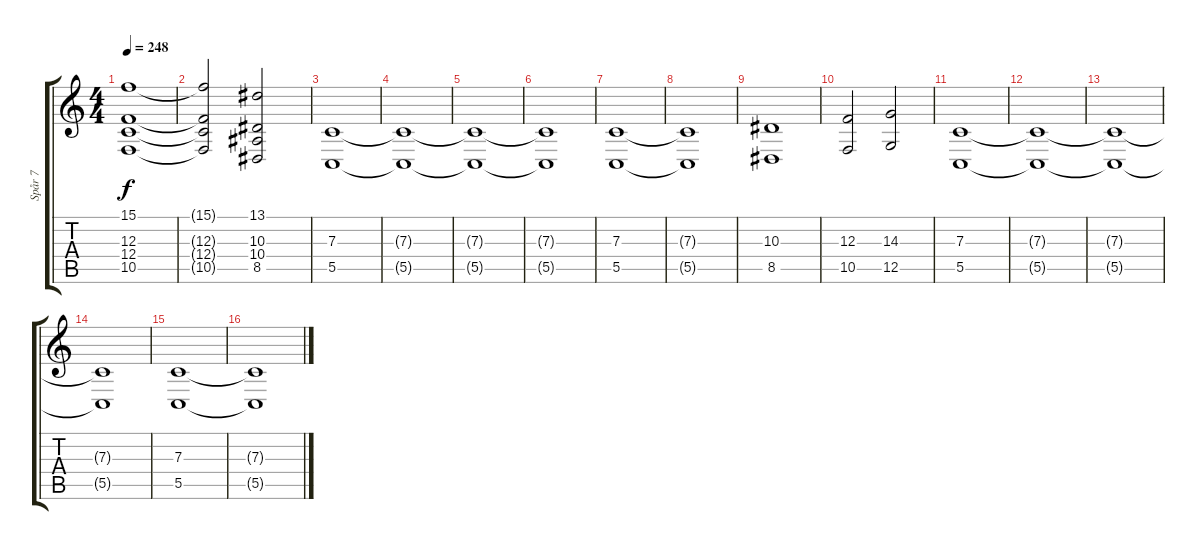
\track ("Spår 7" "Spår 7") {instrument stringensemble1}
\staff {score tabs}
\tuning (D4 A3 F3 C3 G2 C2) {hide}
\ts (4 4)
\tempo 248
\clef g2
\ks c
(15.1 12.3 12.4 10.5).1{dy f} |
(15.1{t} 12.3{t} 12.4{t} 10.5{t}).2 (13.1 10.3 10.4 8.5).2 |
(7.3 5.5).1 |
(7.3{t} 5.5{t}).1 |
(7.3{t} 5.5{t}).1 |
(7.3{t} 5.5{t}).1 |
(7.3 5.5).1 |
(7.3{t} 5.5{t}).1 |
(10.3 8.5).1 |
(12.3 10.5).2 (14.3 12.5).2 |
(7.3 5.5).1 |
(7.3{t} 5.5{t}).1 |
(7.3{t} 5.5{t}).1 |
(7.3{t} 5.5{t}).1 |
(7.3 5.5).1 |
(7.3{t} 5.5{t}).1
